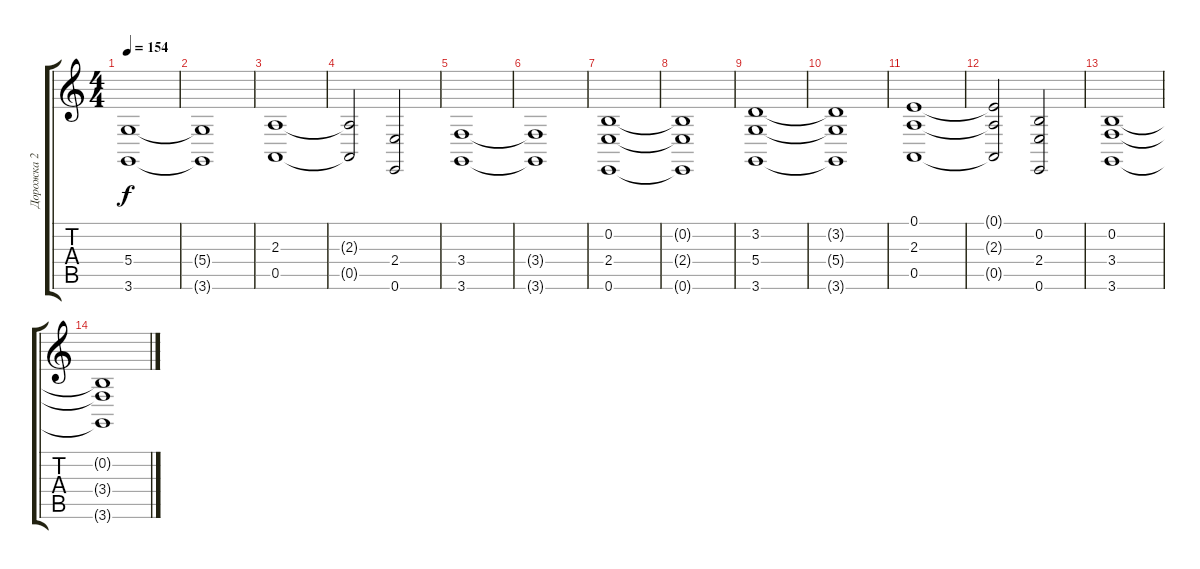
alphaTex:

\track ("Дорожка 2" "Дорожка 2") {instrument stringensemble1}
\staff {score tabs}
\tuning (E4 B3 G3 D3 A2 E2) {hide}
\ts (4 4)
\tempo 154
\clef g2
\ks c
(5.4 3.6).1{dy f} |
(5.4{t} 3.6{t}).1 |
(2.3 0.5).1 |
(2.3{t} 0.5{t}).2 (2.4 0.6).2 |
(3.4 3.6).1 |
(3.4{t} 3.6{t}).1 |
(0.2 2.4 0.6).1 |
(0.2{t} 2.4{t} 0.6{t}).1 |
(3.2 5.4 3.6).1 |
(3.2{t} 5.4{t} 3.6{t}).1 |
(0.1 2.3 0.5).1 |
(0.1{t} 2.3{t} 0.5{t}).2 (0.2 2.4 0.6).2 |
(0.2 3.4 3.6).1 |
(0.2{t} 3.4{t} 3.6{t}).1
